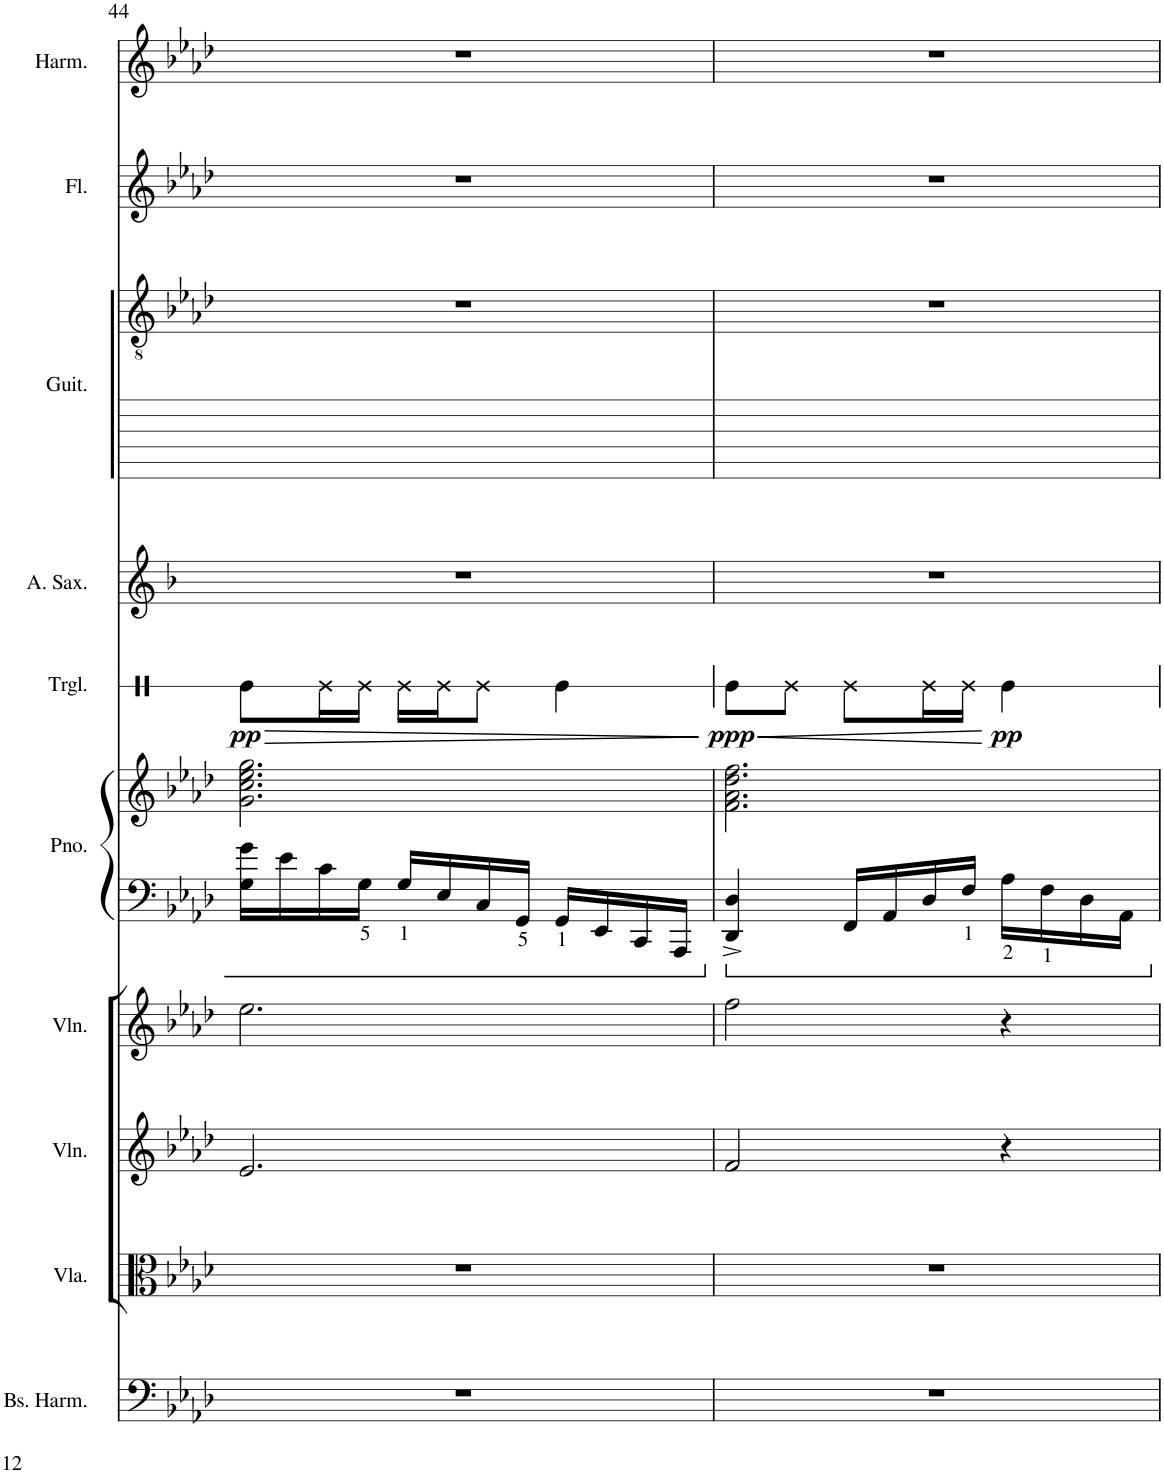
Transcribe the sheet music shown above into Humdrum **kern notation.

**kern	**kern	**kern	**kern	**kern	**kern	**kern	**dynam	**kern	**kern	**kern	**kern	**kern
*part10	*part9	*part8	*part7	*part6	*part6	*part5	*part5	*part4	*part3	*part3	*part2	*part1
*staff12	*staff11	*staff10	*staff9	*staff8	*staff7	*staff6	*staff6	*staff5	*staff4	*staff3	*staff2	*staff1
*I"Bass Harmonica	*I"Viola	*I"Violin	*I"Violin	*I"Piano	*	*I"Triangle	*	*I"Alto Saxophone	*I"Guitar	*	*I"Flute	*I"Harmonica
*I'Bs. Harm.	*I'Vla.	*I'Vln.	*I'Vln.	*I'Pno.	*	*I'Trgl.	*	*I'A. Sax.	*I'Guit.	*	*I'Fl.	*I'Harm.
!!LO:PB:g=z
*clefF4	*clefC3	*clefG2	*clefG2	*clefF4	*clefG2	*clefX	*	*clefG2	*	*clefGv2	*clefG2	*clefG2
*	*	*	*	*	*	*	*	*Trd5c9	*	*	*	*
*k[b-e-a-d-]	*k[b-e-a-d-]	*k[b-e-a-d-]	*k[b-e-a-d-]	*k[b-e-a-d-]	*k[b-e-a-d-]	*k[b-e-a-d-]	*	*k[b-]	*k[b-e-a-d-]	*k[b-e-a-d-]	*k[b-e-a-d-]	*k[b-e-a-d-]
*M3/4	*M3/4	*M3/4	*M3/4	*M3/4	*M3/4	*M3/4	*	*M3/4	*M3/4	*M3/4	*M3/4	*M3/4
=44	=44	=44	=44	=44	=44	=44	=44	=44	=44	=44	=44	=44
!	!	!	!	!	!	!	!LO:HP:b	!	!	!	!	!
!	!	!	!	!	!	!	!LO:DY:n=1:b	!	!	!	!	!
2.r	2.r	2.e-/	2.ee-\	16G\ 16g\LL	2.g\ 2.cc\ 2.ee-\ 2.gg\	8Re\L	> pp	2.r	2.r	2.r	2.r	2.r
.	.	.	.	16e-\	.	.	.	.	.	.	.	.
.	.	.	.	16c\	.	16Re\L	.	.	.	.	.	.
.	.	.	.	16G\JJ	.	16Re\JJ	.	.	.	.	.	.
.	.	.	.	16G/LL	.	16Re\LL	.	.	.	.	.	.
.	.	.	.	16E-/	.	16Re\J	.	.	.	.	.	.
.	.	.	.	16C/	.	8Re\J	.	.	.	.	.	.
.	.	.	.	16GG/JJ	.	.	.	.	.	.	.	.
.	.	.	.	16GG/LL	.	4Re\	.	.	.	.	.	.
.	.	.	.	16EE-/	.	.	.	.	.	.	.	.
.	.	.	.	16CC/	.	.	.	.	.	.	.	.
.	.	.	.	16AAA-/JJ	.	.	.	.	.	.	.	.
.	.	.	.	.	.	.	]	.	.	.	.	.
=45	=45	=45	=45	=45	=45	=45	=45	=45	=45	=45	=45	=45
!	!	!	!	!	!	!	!LO:HP:b	!	!	!	!	!
!	!	!	!	!	!	!	!LO:DY:n=1:b	!	!	!	!	!
2.r	2.r	2f/	2ff\	4DD-/^ 4D-/^	2.f\ 2.a-\ 2.dd-\ 2.ff\	8Re\L	< ppp	2.r	2.r	2.r	2.r	2.r
.	.	.	.	.	.	8Re\J	.	.	.	.	.	.
.	.	.	.	16FF/LL	.	8Re\L	.	.	.	.	.	.
.	.	.	.	16AA-/	.	.	.	.	.	.	.	.
.	.	.	.	16D-/	.	16Re\L	.	.	.	.	.	.
.	.	.	.	16F/JJ	.	16Re\JJ	.	.	.	.	.	.
!	!	!	!	!	!	!	!LO:DY:n=2:b	!	!	!	!	!
.	.	4r	4r	16A-\LL	.	4Re\	[ pp	.	.	.	.	.
.	.	.	.	16F\	.	.	.	.	.	.	.	.
.	.	.	.	16D-\	.	.	.	.	.	.	.	.
.	.	.	.	16AA-\JJ	.	.	.	.	.	.	.	.
=	=	=	=	=	=	=	=	=	=	=	=	=
*-	*-	*-	*-	*-	*-	*-	*-	*-	*-	*-	*-	*-
